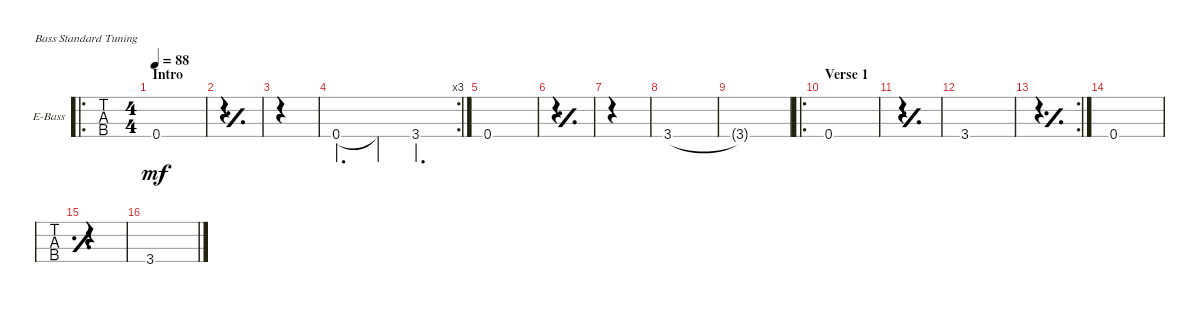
\defaultSystemsLayout 4
\bracketExtendMode groupsimilarinstruments
\firstSystemTrackNameOrientation horizontal
\otherSystemsTrackNameOrientation horizontal
\track ("Bass" "E-Bass") {instrument electricbassfinger}
\staff {tabs}
\tuning (G2 D2 A1 E1)
\ro
\ts (4 4)
\section ("" "Intro")
\tempo 88
\clef f4
\ks c
0.4.1{dy mf instrument electricbassfinger} |
\simile simple
|
|
\rc 3
\simile none
0.4.4{d} 0.4{t}.4 3.4.4{d} |
0.4.1 |
\simile simple
|
|
\simile none
3.4.1 |
3.4{t}.1 |
\ro
\section ("" "Verse 1")
0.4.1 |
\simile simple
|
\simile none
3.4.1 |
\rc 2
\simile simple
|
\simile none
0.4.1 |
\simile simple
|
\simile none
3.4.1
